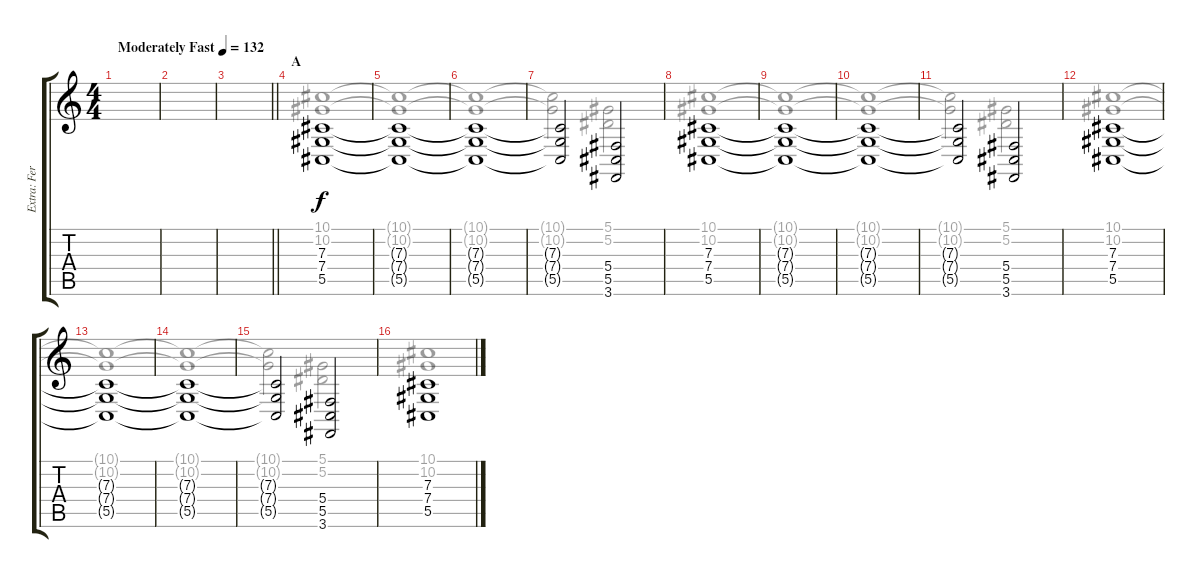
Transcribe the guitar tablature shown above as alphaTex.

\track ("Extra: Ferdy" "Extra: Fer") {instrument synthstrings1}
\staff {score tabs}
\tuning (Eb4 Bb3 Gb3 Db3 Ab2 Eb2) {hide}
\voice
\ts (4 4)
\tempo (132 "Moderately Fast")
\clef g2
\ks c
|
|
\barLineRight lightlight
|
\section ("" "A")
(7.3 7.4 5.5).1 |
(7.3{t} 7.4{t} 5.5{t}).1 |
(7.3{t} 7.4{t} 5.5{t}).1 |
(7.3{t} 7.4{t} 5.5{t}).2 (5.4 5.5 3.6).2 |
(7.3 7.4 5.5).1 |
(7.3{t} 7.4{t} 5.5{t}).1 |
(7.3{t} 7.4{t} 5.5{t}).1 |
(7.3{t} 7.4{t} 5.5{t}).2 (5.4 5.5 3.6).2 |
(7.3 7.4 5.5).1 |
(7.3{t} 7.4{t} 5.5{t}).1 |
(7.3{t} 7.4{t} 5.5{t}).1 |
(7.3{t} 7.4{t} 5.5{t}).2 (5.4 5.5 3.6).2 |
(7.3 7.4 5.5).1
\voice
\clef g2
\ottava regular
\simile none
\ks c
|
|
\barLineRight lightlight
|
(10.1 10.2).1 |
(10.1{t} 10.2{t}).1 |
(10.1{t} 10.2{t}).1 |
(10.1{t} 10.2{t}).2 (5.1 5.2).2 |
(10.1 10.2).1 |
(10.1{t} 10.2{t}).1 |
(10.1{t} 10.2{t}).1 |
(10.1{t} 10.2{t}).2 (5.1 5.2).2 |
(10.1 10.2).1 |
(10.1{t} 10.2{t}).1 |
(10.1{t} 10.2{t}).1 |
(10.1{t} 10.2{t}).2 (5.1 5.2).2 |
(10.1 10.2).1
